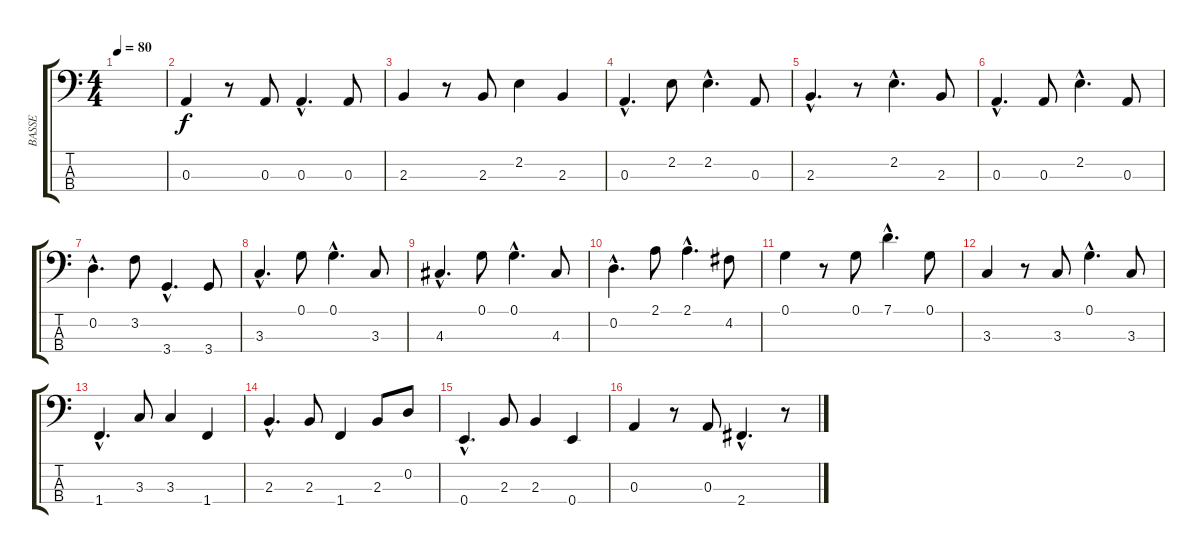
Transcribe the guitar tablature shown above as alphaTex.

\track ("BASSE" "BASSE") {instrument fretlessbass}
\staff {score tabs}
\tuning (G2 D2 A1 E1) {hide}
\ts (4 4)
\tempo 80
\clef f4
\ks c
|
0.3.4 r.8 0.3.8 0.3{hac}.4{d} 0.3.8 |
2.3.4 r.8 2.3.8 2.2.4 2.3.4 |
0.3{hac}.4{d} 2.2.8 2.2{hac}.4{d} 0.3.8 |
2.3{hac}.4{d} r.8 2.2{hac}.4{d} 2.3.8 |
0.3{hac}.4{d} 0.3.8 2.2{hac}.4{d} 0.3.8 |
0.2{hac}.4{d} 3.2.8 3.4{hac}.4{d} 3.4.8 |
3.3{hac}.4{d} 0.1.8 0.1{hac}.4{d} 3.3.8 |
4.3{hac}.4{d} 0.1.8 0.1{hac}.4{d} 4.3.8 |
0.2{hac}.4{d} 2.1.8 2.1{hac}.4{d} 4.2.8 |
0.1.4 r.8 0.1.8 7.1{hac}.4{d} 0.1.8 |
3.3.4 r.8 3.3.8 0.1{hac}.4{d} 3.3.8 |
1.4{hac}.4{d} 3.3.8 3.3.4 1.4.4 |
2.3{hac}.4{d} 2.3.8 1.4.4 2.3.8 0.2.8 |
0.4{hac}.4{d} 2.3.8 2.3.4 0.4.4 |
0.3.4 r.8 0.3.8 2.4{hac}.4{d} r.8
